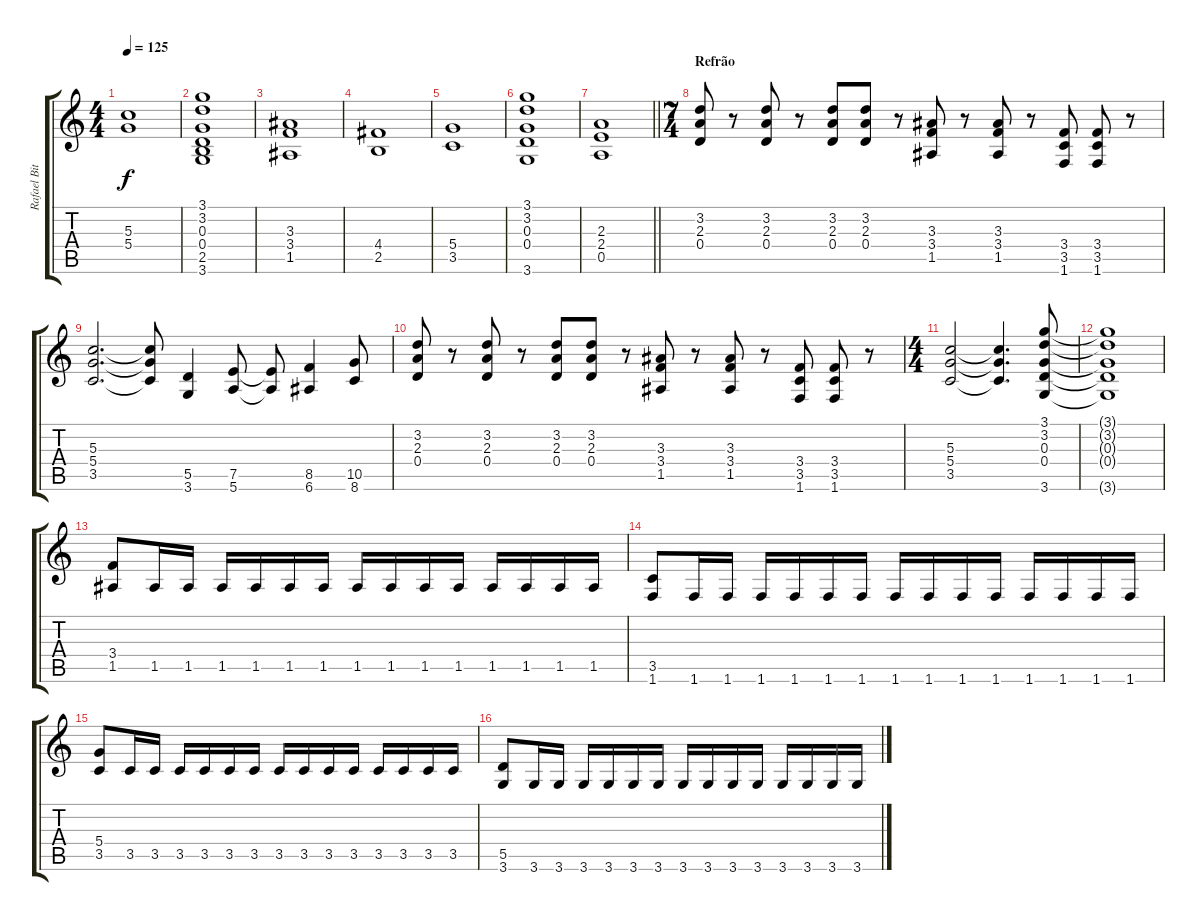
\track ("Rafael Bittencourt" "Rafael Bit") {instrument distortionguitar}
\staff {score tabs}
\tuning (E4 B3 G3 D3 A2 E2) {hide}
\ts (4 4)
\tempo 125
\clef g2
\ks c
(5.3 5.4).1{dy f} |
(3.1 3.2 0.3 0.4 2.5 3.6).1 |
(3.3 3.4 1.5).1 |
(4.4 2.5).1 |
(5.4 3.5).1 |
(3.1 3.2 0.3 0.4 3.6).1 |
\barLineRight lightlight
(2.3 2.4 0.5).1 |
\ts (7 4)
\section ("" "Refrão")
(3.2 2.3 0.4).8 r.8 (3.2 2.3 0.4).8 r.8 (3.2 2.3 0.4).8 (3.2 2.3 0.4).8 r.8 (3.3 3.4 1.5).8 r.8 (3.3 3.4 1.5).8 r.8 (3.4 3.5 1.6).8 (3.4 3.5 1.6).8 r.8 |
(5.3 5.4 3.5).2{d} (5.3{t} 5.4{t} 3.5{t}).8 (5.5 3.6).4 (7.5 5.6).8 (7.5{t} 5.6{t}).8 (8.5 6.6).4 (10.5 8.6).8 |
(3.2 2.3 0.4).8 r.8 (3.2 2.3 0.4).8 r.8 (3.2 2.3 0.4).8 (3.2 2.3 0.4).8 r.8 (3.3 3.4 1.5).8 r.8 (3.3 3.4 1.5).8 r.8 (3.4 3.5 1.6).8 (3.4 3.5 1.6).8 r.8 |
\ts (4 4)
(5.3 5.4 3.5).2 (5.3{t} 5.4{t} 3.5{t}).4{d} (3.1 3.2 0.3 0.4 3.6).8 |
(3.1{t} 3.2{t} 0.3{t} 0.4{t} 3.6{t}).1 |
(3.4 1.5).8 1.5.16 1.5.16 1.5.16 1.5.16 1.5.16 1.5.16 1.5.16 1.5.16 1.5.16 1.5.16 1.5.16 1.5.16 1.5.16 1.5.16 |
(3.5 1.6).8 1.6.16 1.6.16 1.6.16 1.6.16 1.6.16 1.6.16 1.6.16 1.6.16 1.6.16 1.6.16 1.6.16 1.6.16 1.6.16 1.6.16 |
(5.4 3.5).8 3.5.16 3.5.16 3.5.16 3.5.16 3.5.16 3.5.16 3.5.16 3.5.16 3.5.16 3.5.16 3.5.16 3.5.16 3.5.16 3.5.16 |
(5.5 3.6).8 3.6.16 3.6.16 3.6.16 3.6.16 3.6.16 3.6.16 3.6.16 3.6.16 3.6.16 3.6.16 3.6.16 3.6.16 3.6.16 3.6.16
